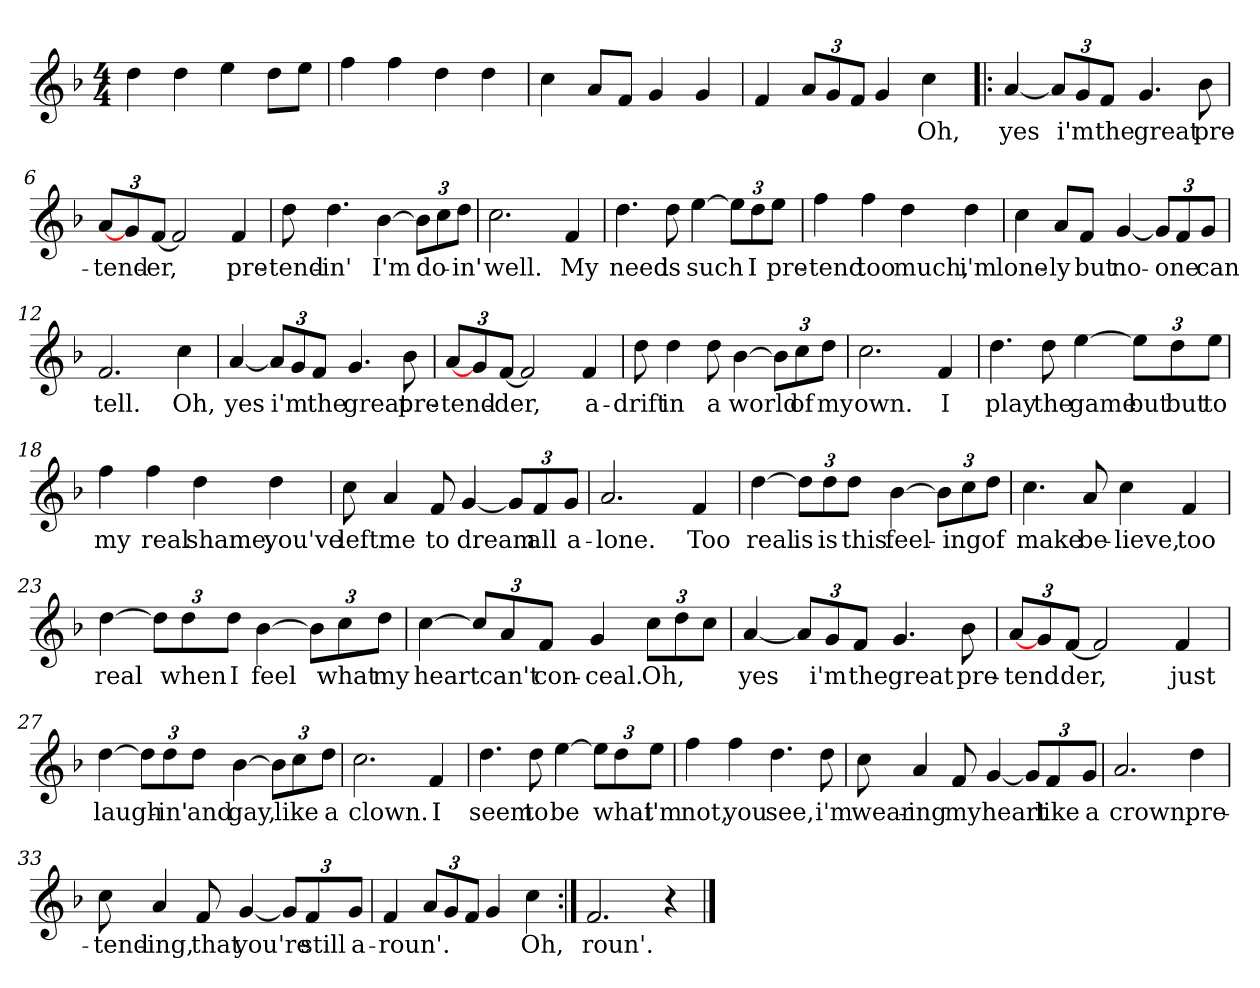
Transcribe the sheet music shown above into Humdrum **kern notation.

**kern	**text
*part1	*part1
*staff1	*staff1
*clefG2	*
*k[b-]	*
*F:	*
*M4/4	*
=1	=1
4dd\	.
4dd\	.
4ee\	.
8dd\L	.
8ee\J	.
=2	=2
4ff\	.
4ff\	.
4dd\	.
4dd\	.
=3	=3
4cc\	.
8a/L	.
8f/J	.
4g/	.
4g/	.
=4	=4
4f/	.
12a/L	.
12g/	.
12f/J	.
4g/	.
!	!LO:LY:b
4cc\	Oh,
=5!|:	=5!|:
!	!LO:LY:b
[4a/	yes
12a/L]	.
!	!LO:LY:b
12g/	i'm
!	!LO:LY:b
12f/J	the
!	!LO:LY:b
4.g/	great
!	!LO:LY:b
8b-\	pre-
!!LO:LB:g=z
=6	=6
!	!LO:LY:b
[12a/L	-tend-
12g/	.
!	!LO:LY:b
[12f/J	-er,
2f/]	.
!	!LO:LY:b
4f/	pre-
=7	=7
!	!LO:LY:b
8dd\	-tend-
!	!LO:LY:b
4.dd\	-in'
!	!LO:LY:b
[4b-\	I'm
12b-\L]	.
!	!LO:LY:b
12cc\	do-
!	!LO:LY:b
12dd\J	-in'
=8	=8
!	!LO:LY:b
2.cc\	well.
!	!LO:LY:b
4f/	My
=9	=9
!	!LO:LY:b
4.dd\	need
!	!LO:LY:b
8dd\	is
!	!LO:LY:b
[4ee\	such
12ee\L]	.
!	!LO:LY:b
12dd\	I
!	!LO:LY:b
12ee\J	pre-
=10	=10
!	!LO:LY:b
4ff\	-tend
!	!LO:LY:b
4ff\	too
!	!LO:LY:b
4dd\	much,
!	!LO:LY:b
4dd\	i'm
!!LO:LB:g=z
=11	=11
!	!LO:LY:b
4cc\	lone-
!	!LO:LY:b
8a/L	-ly
!	!LO:LY:b
8f/J	but
!	!LO:LY:b
[4g/	no-
12g/L]	.
!	!LO:LY:b
12f/	-one
!	!LO:LY:b
12g/J	can
=12	=12
!	!LO:LY:b
2.f/	tell.
!	!LO:LY:b
4cc\	Oh,
=13	=13
!	!LO:LY:b
[4a/	yes
12a/L]	.
!	!LO:LY:b
12g/	i'm
!	!LO:LY:b
12f/J	the
!	!LO:LY:b
4.g/	great
!	!LO:LY:b
8b-\	pre-
=14	=14
!	!LO:LY:b
[12a/L	-tend-
12g/	.
!	!LO:LY:b
[12f/J	-der,
2f/]	.
!	!LO:LY:b
4f/	a-
!!LO:LB:g=z
=15	=15
!	!LO:LY:b
8dd\	-drift
!	!LO:LY:b
4dd\	in
!	!LO:LY:b
8dd\	a
!	!LO:LY:b
[4b-\	world
12b-\L]	.
!	!LO:LY:b
12cc\	of
!	!LO:LY:b
12dd\J	my
=16	=16
!	!LO:LY:b
2.cc\	own.
!	!LO:LY:b
4f/	I
=17	=17
!	!LO:LY:b
4.dd\	play
!	!LO:LY:b
8dd\	the
!	!LO:LY:b
[4ee\	game
!	!LO:LY:b
12ee\L]	but
!	!LO:LY:b
12dd\	but
!	!LO:LY:b
12ee\J	to
=18	=18
!	!LO:LY:b
4ff\	my
!	!LO:LY:b
4ff\	real
!	!LO:LY:b
4dd\	shame,
!	!LO:LY:b
4dd\	you've
!!LO:LB:g=z
=19	=19
!	!LO:LY:b
8cc\	left
!	!LO:LY:b
4a/	me
!	!LO:LY:b
8f/	to
!	!LO:LY:b
[4g/	dream
12g/L]	.
!	!LO:LY:b
12f/	all
!	!LO:LY:b
12g/J	a-
=20	=20
!	!LO:LY:b
2.a/	-lone.
!	!LO:LY:b
4f/	Too
=21	=21
!	!LO:LY:b
[4dd\	real
!	!LO:LY:b
12dd\L]	is
!	!LO:LY:b
12dd\	is
!	!LO:LY:b
12dd\J	this
!	!LO:LY:b
[4b-\	feel-
12b-\L]	.
!	!LO:LY:b
12cc\	-ing
!	!LO:LY:b
12dd\J	of
=22	=22
!	!LO:LY:b
4.cc\	make
!	!LO:LY:b
8a/	be-
!	!LO:LY:b
4cc\	-lieve,
!	!LO:LY:b
4f/	too
!!LO:LB:g=z
=23	=23
!	!LO:LY:b
[4dd\	real
12dd\L]	.
!	!LO:LY:b
12dd\	when
!	!LO:LY:b
12dd\J	I
!	!LO:LY:b
[4b-\	feel
12b-\L]	.
!	!LO:LY:b
12cc\	what
!	!LO:LY:b
12dd\J	my
=24	=24
!	!LO:LY:b
[4cc\	heart
12cc/L]	.
!	!LO:LY:b
12a/	can't
!	!LO:LY:b
12f/J	con-
!	!LO:LY:b
4g/	-ceal.
!	!LO:LY:b
12cc\L	Oh,
12dd\	.
12cc\J	.
=25	=25
!	!LO:LY:b
[4a/	yes
12a/L]	.
!	!LO:LY:b
12g/	i'm
!	!LO:LY:b
12f/J	the
!	!LO:LY:b
4.g/	great
!	!LO:LY:b
8b-\	pre-
!!LO:LB:g=z
=26	=26
!	!LO:LY:b
[12a/L	-tend
12g/	.
!	!LO:LY:b
[12f/J	der,
2f/]	.
!	!LO:LY:b
4f/	just
=27	=27
!	!LO:LY:b
[4dd\	laugh-
12dd\L]	.
!	!LO:LY:b
12dd\	-in'
!	!LO:LY:b
12dd\J	and
!	!LO:LY:b
[4b-\	gay,
12b-\L]	.
!	!LO:LY:b
12cc\	like
!	!LO:LY:b
12dd\J	a
=28	=28
!	!LO:LY:b
2.cc\	clown.
!	!LO:LY:b
4f/	I
=29	=29
!	!LO:LY:b
4.dd\	seem
!	!LO:LY:b
8dd\	to
!	!LO:LY:b
[4ee\	be
12ee\L]	.
!	!LO:LY:b
12dd\	what
!	!LO:LY:b
12ee\J	i'm
!!LO:LB:g=z
=30	=30
!	!LO:LY:b
4ff\	not,
!	!LO:LY:b
4ff\	you
!	!LO:LY:b
4.dd\	see,
!	!LO:LY:b
8dd\	i'm
=31	=31
!	!LO:LY:b
8cc\	wear-
!	!LO:LY:b
4a/	-ing
!	!LO:LY:b
8f/	my
!	!LO:LY:b
[4g/	heart
12g/L]	.
!	!LO:LY:b
12f/	like
!	!LO:LY:b
12g/J	a
=32	=32
!	!LO:LY:b
2.a/	crown,
!	!LO:LY:b
4dd\	pre-
=33	=33
!	!LO:LY:b
8cc\	-tend-
!	!LO:LY:b
4a/	-ing,
!	!LO:LY:b
8f/	that
!	!LO:LY:b
[4g/	you're
12g/L]	.
!	!LO:LY:b
12f/	still
!	!LO:LY:b
12g/J	a-
!!LO:PB:g=z
=34	=34
!	!LO:LY:b
4f/	-roun'.
12a/L	.
12g/	.
12f/J	.
4g/	.
!	!LO:LY:b
4cc\	Oh,
=35:|!	=35:|!
!	!LO:LY:b
2.f/	roun'.
4r	.
==	==
*-	*-
